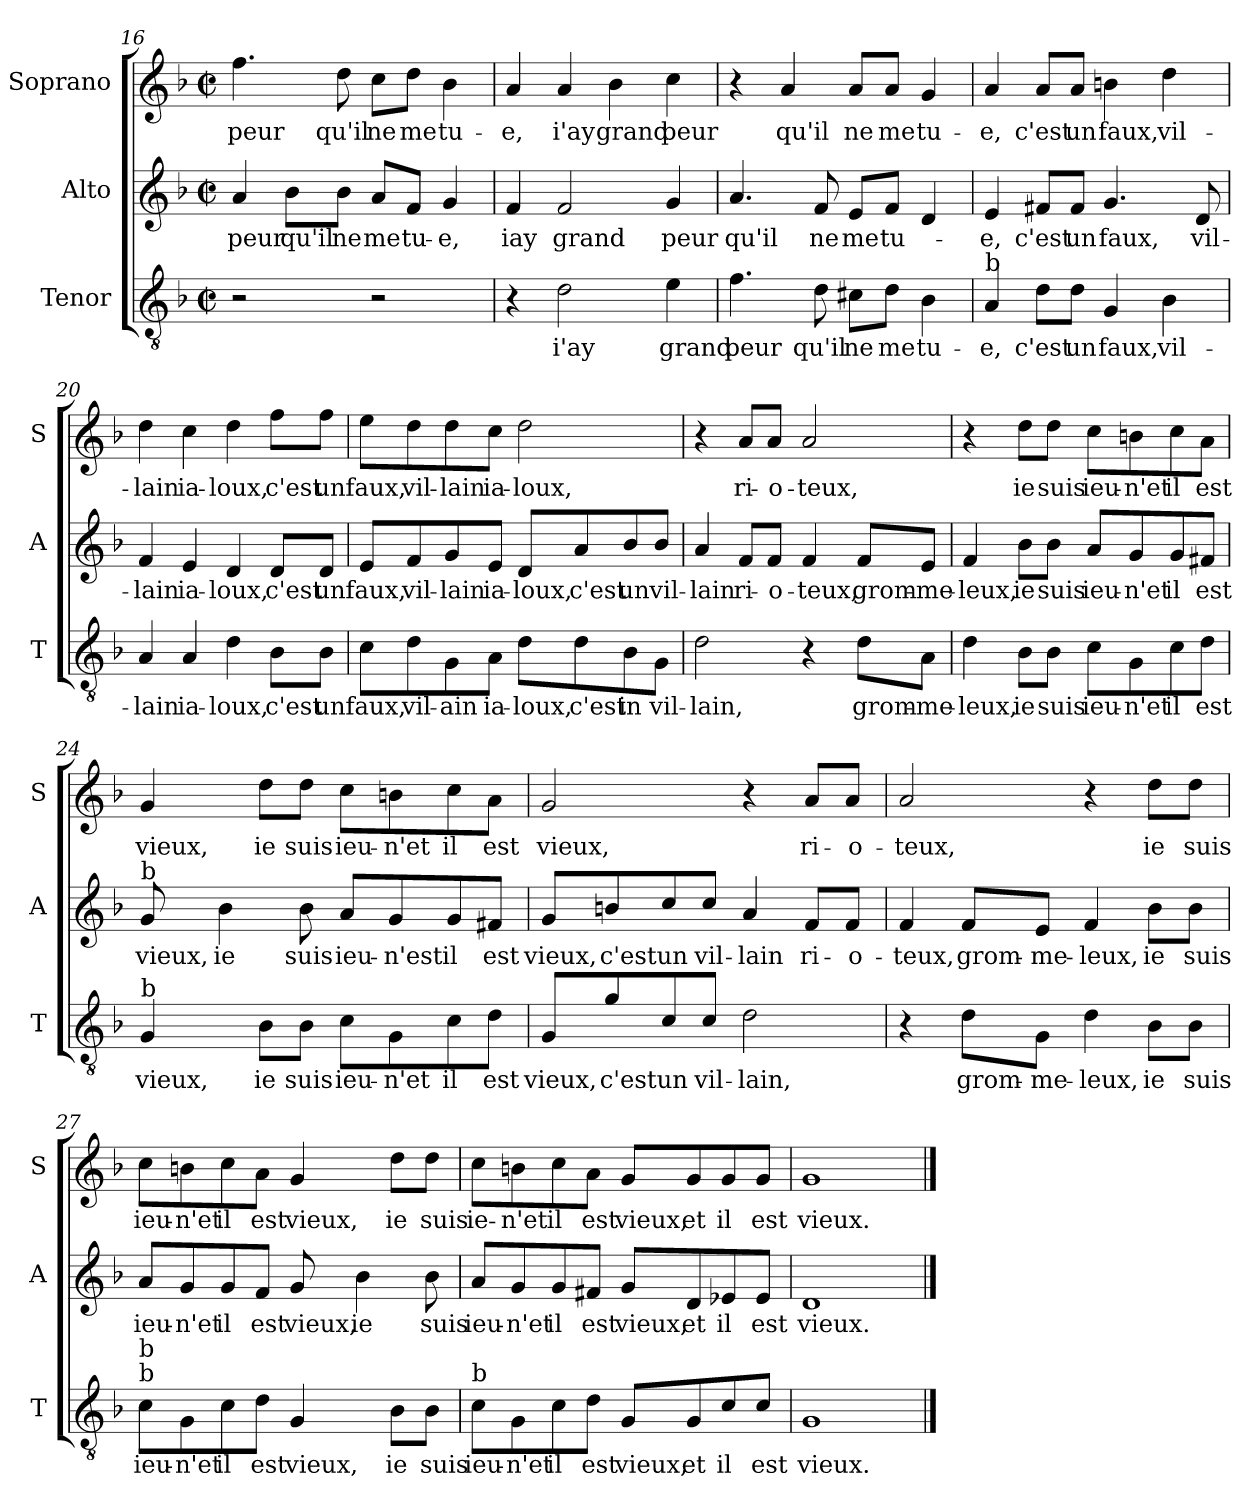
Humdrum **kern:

**kern	**text	**kern	**text	**kern	**text
*part3	*part3	*part2	*part2	*part1	*part1
*staff3	*staff3	*staff2	*staff2	*staff1	*staff1
*I"Tenor	*	*I"Alto	*	*I"Soprano	*
*I'T	*	*I'A	*	*I'S	*
*clefGv2	*	*clefG2	*	*clefG2	*
*k[b-]	*	*k[b-]	*	*k[b-]	*
*F:	*	*F:	*	*F:	*
*M2/2	*	*M2/2	*	*M2/2	*
*met(c|)	*	*met(c|)	*	*met(c|)	*
=16	=16	=16	=16	=16	=16
!	!	!	!LO:LY:b	!	!LO:LY:b
2r	.	4a/	peur	4.ff\	peur
!	!	!	!LO:LY:b	!	!
.	.	8b-\L	qu'il	.	.
!	!	!	!LO:LY:b	!	!LO:LY:b
.	.	8b-\J	ne	8dd\	qu'il
!	!	!	!LO:LY:b	!	!LO:LY:b
2r	.	8a/L	me	8cc\L	ne
!	!	!	!LO:LY:b	!	!LO:LY:b
.	.	8f/J	tu-	8dd\J	me
!	!	!	!LO:LY:b	!	!LO:LY:b
.	.	4g/	-e,	4b-\	tu-
=17	=17	=17	=17	=17	=17
!	!	!	!LO:LY:b	!	!LO:LY:b
4r	.	4f/	iay	4a/	-e,
!	!LO:LY:b	!	!LO:LY:b	!	!LO:LY:b
2d\	i'ay	2f/	grand	4a/	i'ay
!	!	!	!	!	!LO:LY:b
.	.	.	.	4b-\	grand
!	!LO:LY:b	!	!LO:LY:b	!	!LO:LY:b
4e\	grand	4g/	peur	4cc\	peur
!!LO:LB:g=z
=18	=18	=18	=18	=18	=18
!	!LO:LY:b	!	!LO:LY:b	!	!
4.f\	peur	4.a/	qu'il	4r	.
!	!	!	!	!	!LO:LY:b
.	.	.	.	4a/	qu'il
!	!LO:LY:b	!	!LO:LY:b	!	!
8d\	qu'il	8f/	ne	.	.
!	!LO:LY:b	!	!LO:LY:b	!	!LO:LY:b
8c#X\L	ne	8e/L	me	8a/L	ne
!	!LO:LY:b	!	!LO:LY:b	!	!LO:LY:b
8d\J	me	8f/J	tu-	8a/J	me
!	!LO:LY:b	!	!	!	!LO:LY:b
4B-\	tu-	4d/	.	4g/	tu-
=19	=19	=19	=19	=19	=19
!LO:TX:a:t=b	!	!	!	!	!
!	!LO:LY:b	!	!LO:LY:b	!	!LO:LY:b
4A/	-e,	4e/	-e,	4a/	-e,
!	!LO:LY:b	!	!LO:LY:b	!	!LO:LY:b
8d\L	c'est	8f#X/L	c'est	8a/L	c'est
!	!LO:LY:b	!	!LO:LY:b	!	!LO:LY:b
8d\J	un	8f#/J	un	8a/J	un
!	!LO:LY:b	!	!LO:LY:b	!	!LO:LY:b
4G/	faux,	4.g/	faux,	4bn\	faux,
!	!LO:LY:b	!	!	!	!LO:LY:b
4B-\	vil-	.	.	4dd\	vil-
!	!	!	!LO:LY:b	!	!
.	.	8d/	vil-	.	.
=20	=20	=20	=20	=20	=20
!	!LO:LY:b	!	!LO:LY:b	!	!LO:LY:b
4A/	-lain	4f/	-lain	4dd\	-lain
!	!LO:LY:b	!	!LO:LY:b	!	!LO:LY:b
4A/	ia-	4e/	ia-	4cc\	ia-
!	!LO:LY:b	!	!LO:LY:b	!	!LO:LY:b
4d\	-loux,	4d/	-loux,	4dd\	-loux,
!	!LO:LY:b	!	!LO:LY:b	!	!LO:LY:b
8B-\L	c'est	8d/L	c'est	8ff\L	c'est
!	!LO:LY:b	!	!LO:LY:b	!	!LO:LY:b
8B-\J	un	8d/J	un	8ff\J	un
=21	=21	=21	=21	=21	=21
!	!LO:LY:b	!	!LO:LY:b	!	!LO:LY:b
8c\L	faux,	8e/L	faux,	8ee\L	faux,
!	!LO:LY:b	!	!LO:LY:b	!	!LO:LY:b
8d\	vil-	8f/	vil-	8dd\	vil-
!	!LO:LY:b	!	!LO:LY:b	!	!LO:LY:b
8G\	-ain	8g/	-lain	8dd\	-lain
!	!LO:LY:b	!	!LO:LY:b	!	!LO:LY:b
8A\J	ia-	8e/J	ia-	8cc\J	ia-
!	!LO:LY:b	!	!LO:LY:b	!	!LO:LY:b
8d\L	-loux,	8d/L	-loux,	2dd\	-loux,
!	!LO:LY:b	!	!LO:LY:b	!	!
8d\	c'est	8a/	c'est	.	.
!	!LO:LY:b	!	!LO:LY:b	!	!
8B-\	in	8b-/	un	.	.
!	!LO:LY:b	!	!LO:LY:b	!	!
8G\J	vil-	8b-/J	vil-	.	.
!!LO:LB:g=z
=22	=22	=22	=22	=22	=22
!	!LO:LY:b	!	!LO:LY:b	!	!
2d\	-lain,	4a/	-lain	4r	.
!	!	!	!LO:LY:b	!	!LO:LY:b
.	.	8f/L	ri-	8a/L	ri-
!	!	!	!LO:LY:b	!	!LO:LY:b
.	.	8f/J	-o-	8a/J	-o-
!	!	!	!LO:LY:b	!	!LO:LY:b
4r	.	4f/	-teux,	2a/	-teux,
!	!LO:LY:b	!	!LO:LY:b	!	!
8d\L	grom-	8f/L	grom-	.	.
!	!LO:LY:b	!	!LO:LY:b	!	!
8A\J	-me-	8e/J	-me-	.	.
=23	=23	=23	=23	=23	=23
!	!LO:LY:b	!	!LO:LY:b	!	!
4d\	-leux,	4f/	-leux,	4r	.
!	!LO:LY:b	!	!LO:LY:b	!	!LO:LY:b
8B-\L	ie	8b-\L	ie	8dd\L	ie
!	!LO:LY:b	!	!LO:LY:b	!	!LO:LY:b
8B-\J	suis	8b-\J	suis	8dd\J	suis
!	!LO:LY:b	!	!LO:LY:b	!	!LO:LY:b
8c\L	ieu-	8a/L	ieu-	8cc\L	ieu-
!	!LO:LY:b	!	!LO:LY:b	!	!LO:LY:b
8G\	-n'et	8g/	-n'et	8bn\	-n'et
!	!LO:LY:b	!	!LO:LY:b	!	!LO:LY:b
8c\	il	8g/	il	8cc\	il
!	!LO:LY:b	!	!LO:LY:b	!	!LO:LY:b
8d\J	est	8f#X/J	est	8a\J	est
=24	=24	=24	=24	=24	=24
!	!	!LO:TX:a:t=b	!	!	!
!LO:TX:a:t=b	!	!	!	!	!
!	!LO:LY:b	!	!LO:LY:b	!	!LO:LY:b
4G/	vieux,	8g/	vieux,	4g/	vieux,
!	!	!	!LO:LY:b	!	!
.	.	4b-\	ie	.	.
!	!LO:LY:b	!	!	!	!LO:LY:b
8B-\L	ie	.	.	8dd\L	ie
!	!LO:LY:b	!	!LO:LY:b	!	!LO:LY:b
8B-\J	suis	8b-\	suis	8dd\J	suis
!	!LO:LY:b	!	!LO:LY:b	!	!LO:LY:b
8c\L	ieu-	8a/L	ieu-	8cc\L	ieu-
!	!LO:LY:b	!	!LO:LY:b	!	!LO:LY:b
8G\	-n'et	8g/	-n'est	8bn\	-n'et
!	!LO:LY:b	!	!LO:LY:b	!	!LO:LY:b
8c\	il	8g/	il	8cc\	il
!	!LO:LY:b	!	!LO:LY:b	!	!LO:LY:b
8d\J	est	8f#X/J	est	8a\J	est
=25	=25	=25	=25	=25	=25
!	!LO:LY:b	!	!LO:LY:b	!	!LO:LY:b
8G/L	vieux,	8g/L	vieux,	2g/	vieux,
!	!LO:LY:b	!	!LO:LY:b	!	!
8g/	c'est	8bn/	c'est	.	.
!	!LO:LY:b	!	!LO:LY:b	!	!
8c/	un	8cc/	un	.	.
!	!LO:LY:b	!	!LO:LY:b	!	!
8c/J	vil-	8cc/J	vil-	.	.
!	!LO:LY:b	!	!LO:LY:b	!	!
2d\	-lain,	4a/	-lain	4r	.
!	!	!	!LO:LY:b	!	!LO:LY:b
.	.	8f/L	ri-	8a/L	ri-
!	!	!	!LO:LY:b	!	!LO:LY:b
.	.	8f/J	-o-	8a/J	-o-
!!LO:LB:g=z
=26	=26	=26	=26	=26	=26
!	!	!	!LO:LY:b	!	!LO:LY:b
4r	.	4f/	-teux,	2a/	-teux,
!	!LO:LY:b	!	!LO:LY:b	!	!
8d\L	grom-	8f/L	grom-	.	.
!	!LO:LY:b	!	!LO:LY:b	!	!
8G\J	-me-	8e/J	-me-	.	.
!	!LO:LY:b	!	!LO:LY:b	!	!
4d\	-leux,	4f/	-leux,	4r	.
!	!LO:LY:b	!	!LO:LY:b	!	!LO:LY:b
8B-\L	ie	8b-\L	ie	8dd\L	ie
!	!LO:LY:b	!	!LO:LY:b	!	!LO:LY:b
8B-\J	suis	8b-\J	suis	8dd\J	suis
=27	=27	=27	=27	=27	=27
!LO:TX:a:t=b	!	!	!	!	!
!LO:TX:a:t=b	!	!	!	!	!
!	!LO:LY:b	!	!LO:LY:b	!	!LO:LY:b
8c\L	ieu-	8a/L	ieu-	8cc\L	ieu-
!	!LO:LY:b	!	!LO:LY:b	!	!LO:LY:b
8G\	-n'et	8g/	-n'et	8bn\	-n'et
!	!LO:LY:b	!	!LO:LY:b	!	!LO:LY:b
8c\	il	8g/	il	8cc\	il
!	!LO:LY:b	!	!LO:LY:b	!	!LO:LY:b
8d\J	est	8f/J	est	8a\J	est
!	!LO:LY:b	!	!LO:LY:b	!	!LO:LY:b
4G/	vieux,	8g/	vieux,	4g/	vieux,
!	!	!	!LO:LY:b	!	!
.	.	4b-\	ie	.	.
!	!LO:LY:b	!	!	!	!LO:LY:b
8B-\L	ie	.	.	8dd\L	ie
!	!LO:LY:b	!	!LO:LY:b	!	!LO:LY:b
8B-\J	suis	8b-\	suis	8dd\J	suis
=28	=28	=28	=28	=28	=28
!LO:TX:a:t=b	!	!	!	!	!
!	!LO:LY:b	!	!LO:LY:b	!	!LO:LY:b
8c\L	ieu-	8a/L	ieu-	8cc\L	ie-
!	!LO:LY:b	!	!LO:LY:b	!	!LO:LY:b
8G\	-n'et	8g/	-n'et	8bn\	-n'et
!	!LO:LY:b	!	!LO:LY:b	!	!LO:LY:b
8c\	il	8g/	il	8cc\	il
!	!LO:LY:b	!	!LO:LY:b	!	!LO:LY:b
8d\J	est	8f#X/J	est	8a\J	est
!	!LO:LY:b	!	!LO:LY:b	!	!LO:LY:b
8G/L	vieux,	8g/L	vieux,	8g/L	vieux,
!	!LO:LY:b	!	!LO:LY:b	!	!LO:LY:b
8G/	et	8d/	et	8g/	et
!	!LO:LY:b	!	!LO:LY:b	!	!LO:LY:b
8c/	il	8e-X/	il	8g/	il
!	!LO:LY:b	!	!LO:LY:b	!	!LO:LY:b
8c/J	est	8e-/J	est	8g/J	est
=29	=29	=29	=29	=29	=29
!	!LO:LY:b	!	!LO:LY:b	!	!LO:LY:b
1G	vieux.	1d	vieux.	1g	vieux.
==	==	==	==	==	==
*-	*-	*-	*-	*-	*-
